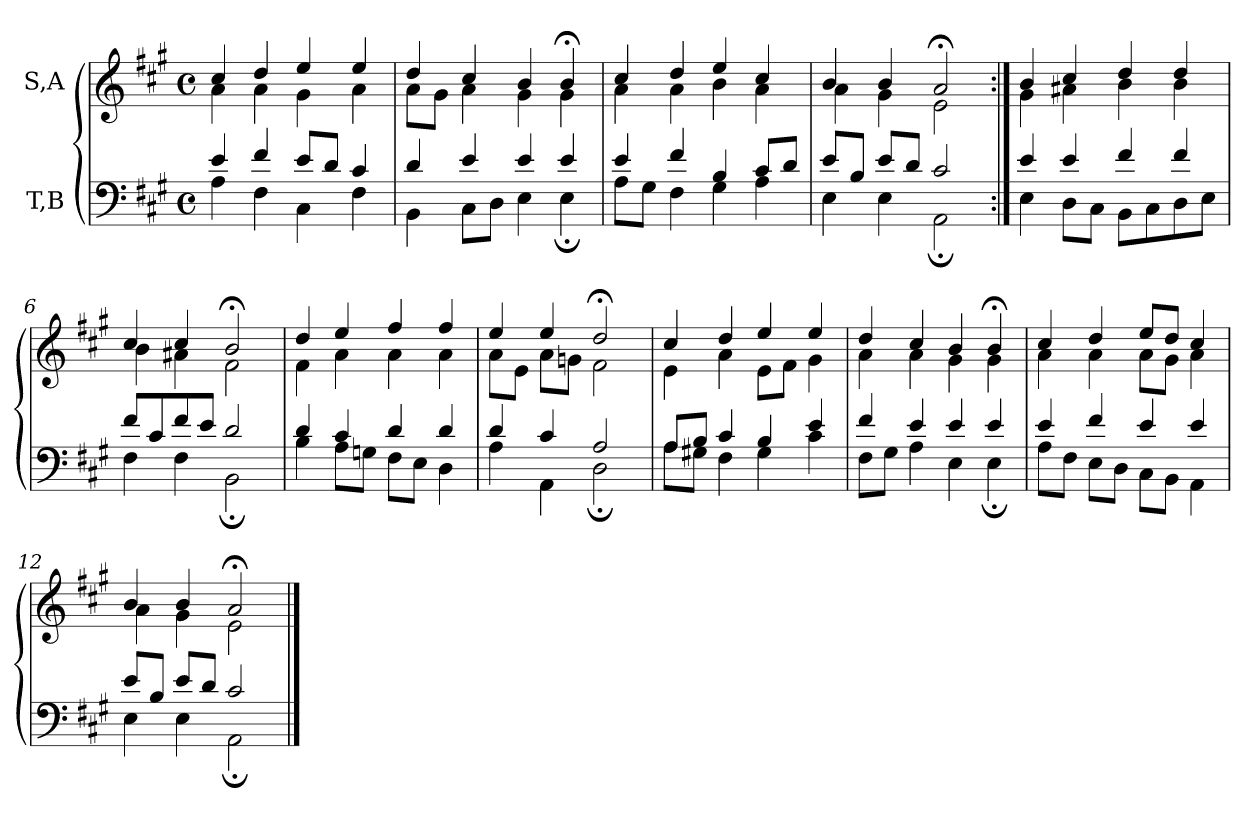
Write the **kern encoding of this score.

**kern	**kern
*part2	*part1
*staff2	*staff1
*I"T,B	*I"S,A
*clefF4	*clefG2
*k[f#c#g#]	*k[f#c#g#]
*M4/4	*M4/4
*met(c)	*met(c)
=1	=1
*^	*^
4e	4A	4cc#	4a
4f#	4F#	4dd	4a
8eL	4C#	4ee	4g#
8dJ	.	.	.
4c#	4F#	4ee	4a
=2	=2	=2	=2
4d	4BB	4dd	8aL
.	.	.	8g#J
4e	8C#L	4cc#	4a
.	8DJ	.	.
4e	4E	4b	4g#
4e	4E;	4b;<	4g#
=3	=3	=3	=3
4e	8AL	4cc#	4a
.	8G#J	.	.
4f#	4F#	4dd	4a
4B	4G#	4ee	4b
8c#L	4A	4cc#	4a
8dJ	.	.	.
=4	=4	=4	=4
8eL	4E	4b	4a
8BJ	.	.	.
8eL	4E	4b	4g#
8dJ	.	.	.
2c#	2AA;	2a;<	2e
=5:|!	=5:|!	=5:|!	=5:|!
4e	4E	4b	4g#
4e	8DL	4cc#	4a#X
.	8C#J	.	.
4f#	8BBL	4dd	4b
.	8C#	.	.
4f#	8D	4dd	4b
.	8EJ	.	.
=6	=6	=6	=6
8f#L	4F#	4cc#	4b
8c#	.	.	.
8f#	4F#	4cc#	4a#X
8eJ	.	.	.
2d	2BB;	2b;<	2f#
=7	=7	=7	=7
4d	4B	4dd	4f#
4c#	8AL	4ee	4a
.	8GnJ	.	.
4d	8F#L	4ff#	4a
.	8EJ	.	.
4d	4D	4ff#	4a
=8	=8	=8	=8
4d	4A	4ee	8aL
.	.	.	8eJ
4c#	4AA	4ee	8aL
.	.	.	8gnJ
2A	2D;	2dd;<	2f#
=9	=9	=9	=9
8AL	8AL	4cc#	4e
8BJ	8G#XJ	.	.
4c#	4F#	4dd	4a
4B	4G#	4ee	8eL
.	.	.	8f#J
4e	4c#	4ee	4g#
=10	=10	=10	=10
4f#	8F#L	4dd	4a
.	8G#J	.	.
4e	4A	4cc#	4a
4e	4E	4b	4g#
4e	4E;	4b;<	4g#
=11	=11	=11	=11
4e	8AL	4cc#	4a
.	8F#J	.	.
4f#	8EL	4dd	4a
.	8DJ	.	.
4e	8C#L	8eeL	8aL
.	8BBJ	8ddJ	8g#J
4e	4AA	4cc#	4a
=12	=12	=12	=12
8eL	4E	4b	4a
8BJ	.	.	.
8eL	4E	4b	4g#
8dJ	.	.	.
2c#	2AA;	2a;<	2e
*v	*v	*	*
*	*v	*v
==	==
*-	*-
